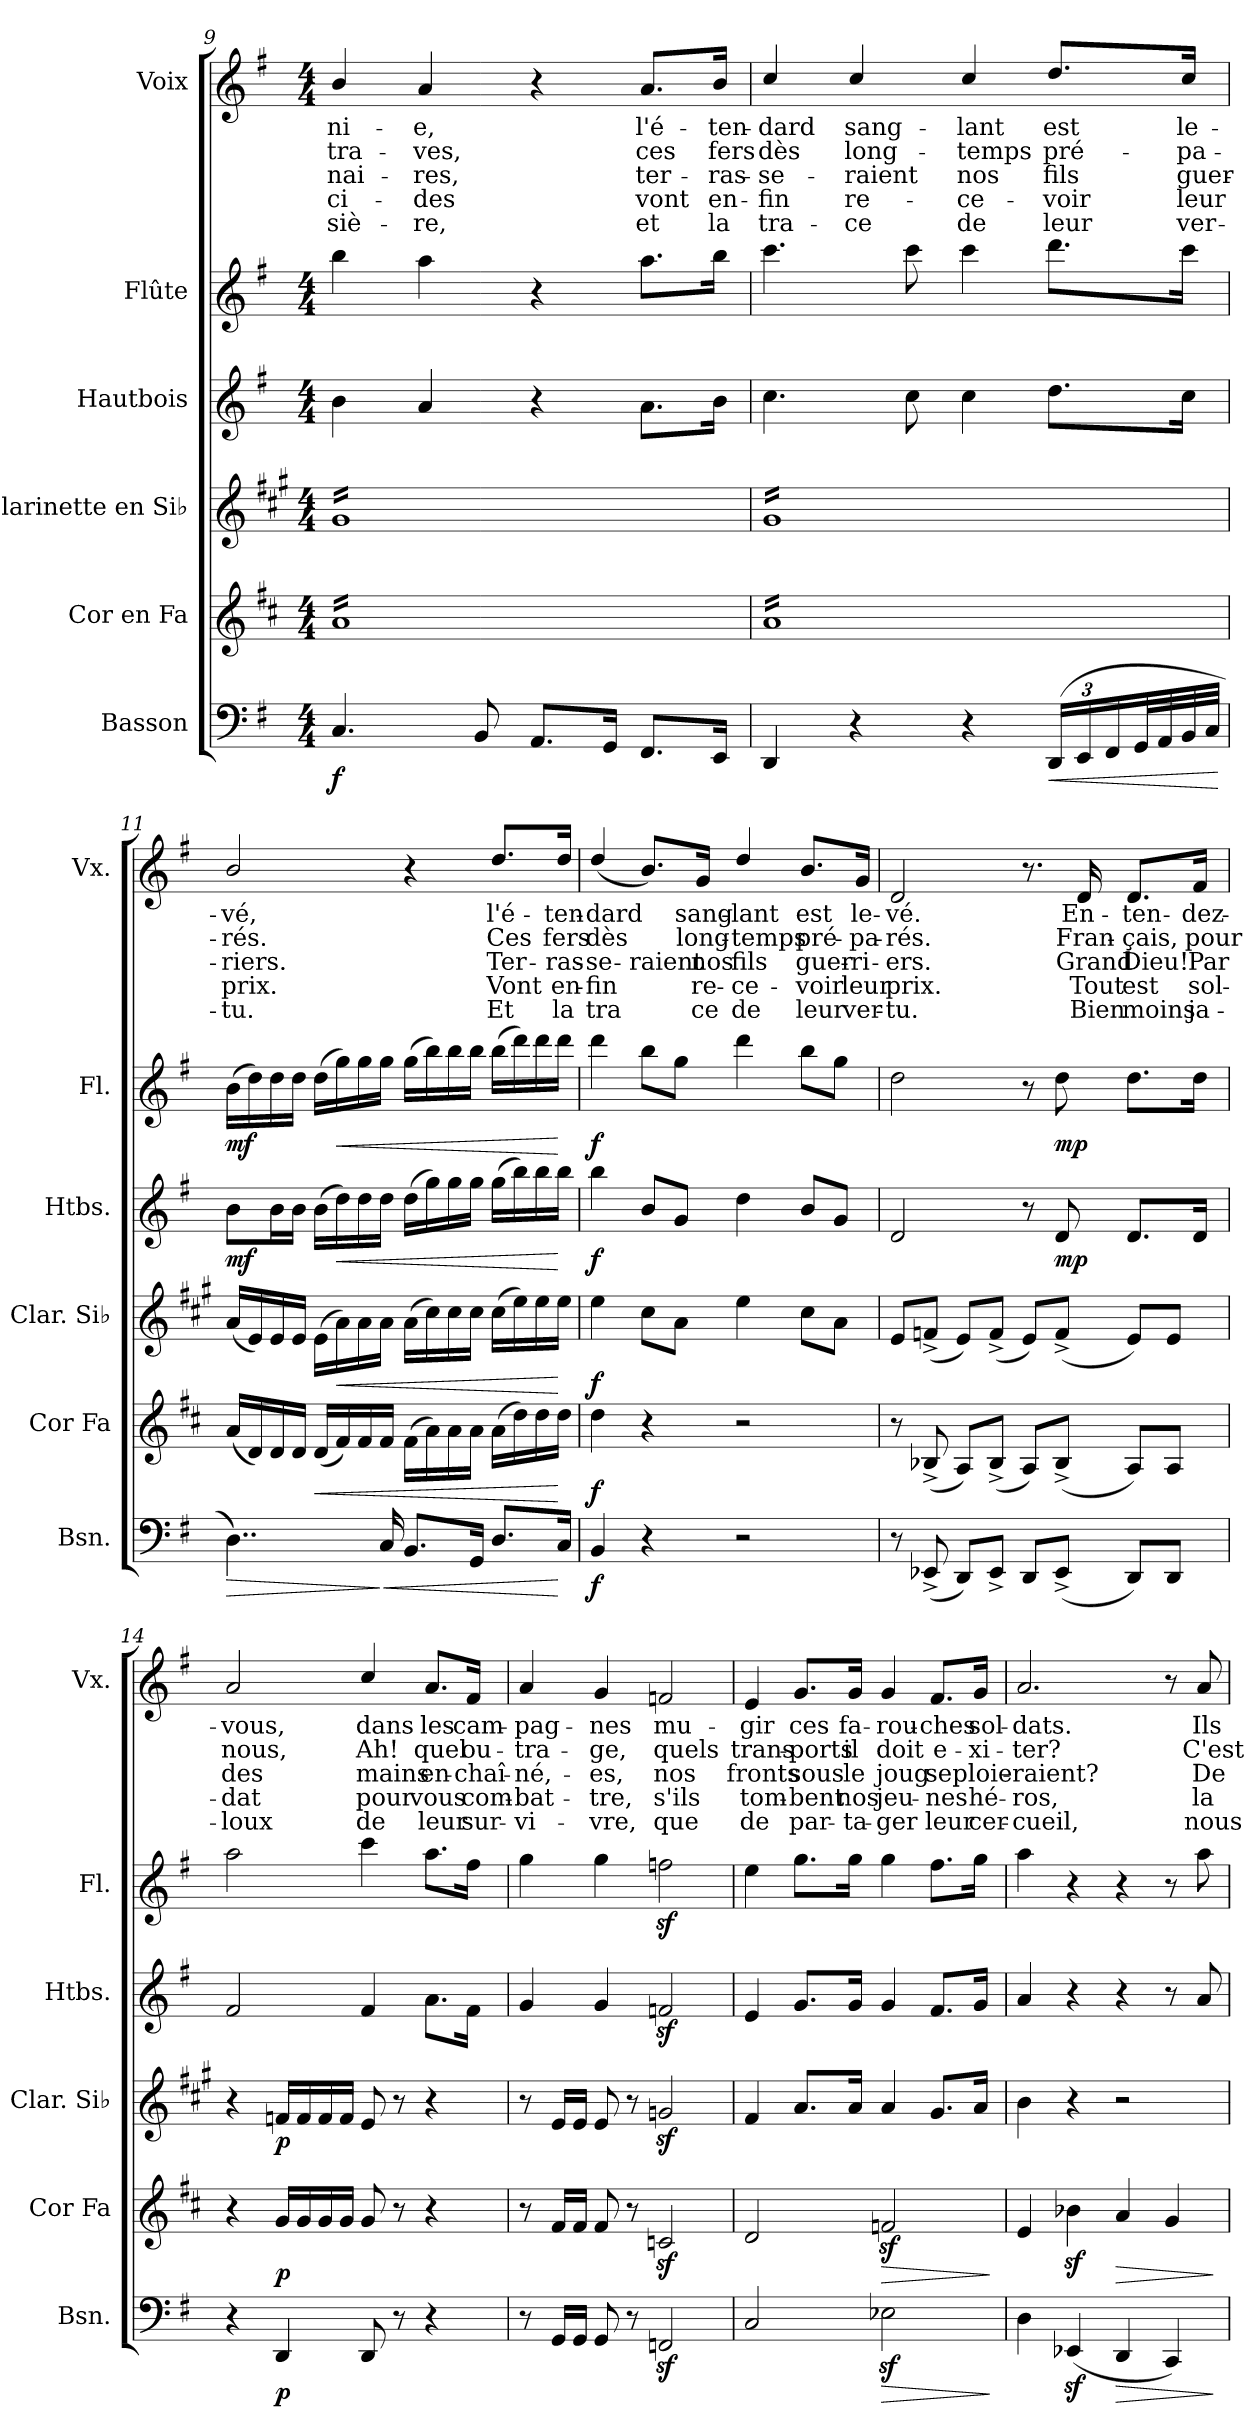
**kern	**dynam	**kern	**dynam	**kern	**dynam	**kern	**dynam	**kern	**dynam	**kern	**text	**text	**text	**text	**text
*part6	*part6	*part5	*part5	*part4	*part4	*part3	*part3	*part2	*part2	*part1	*part1	*part1	*part1	*part1	*part1
*staff6	*staff6	*staff5	*staff5	*staff4	*staff4	*staff3	*staff3	*staff2	*staff2	*staff1	*staff1	*staff1	*staff1	*staff1	*staff1
*I"Basson	*	*I"Cor en Fa	*	*I"Clarinette en Si♭	*	*I"Hautbois	*	*I"Flûte	*	*I"Voix	*	*	*	*	*
*I'Bsn.	*	*I'Cor Fa	*	*I'Clar. Si♭	*	*I'Htbs.	*	*I'Fl.	*	*I'Vx.	*	*	*	*	*
*clefF4	*	*clefG2	*	*clefG2	*	*clefG2	*	*clefG2	*	*clefG2	*	*	*	*	*
*	*	*ITrd4c7	*	*ITrd1c2	*	*	*	*	*	*	*	*	*	*	*
*k[f#]	*	*k[f#]	*	*k[f#]	*	*k[f#]	*	*k[f#]	*	*k[f#]	*	*	*	*	*
*M4/4	*	*M4/4	*	*M4/4	*	*M4/4	*	*M4/4	*	*M4/4	*	*	*	*	*
=9	=9	=9	=9	=9	=9	=9	=9	=9	=9	=9	=9	=9	=9	=9	=9
!	!LO:DY:b	!	!	!	!	!	!	!	!	!	!LO:LY:b	!LO:LY:b	!LO:LY:b	!LO:LY:b	!LO:LY:b
*	*	*tremolo	*	*	*	*	*	*	*	*	*	*	*	*	*
*	*	*	*	*tremolo	*	*	*	*	*	*	*	*	*	*	*
4.C/	f	16dLL	.	16f#LL	.	4b\	.	4bb\	.	4b/	-ni-	-tra-	-nai-	-ci-	-siè-
.	.	16d	.	16f#	.	.	.	.	.	.	.	.	.	.	.
.	.	16d	.	16f#	.	.	.	.	.	.	.	.	.	.	.
.	.	16d	.	16f#	.	.	.	.	.	.	.	.	.	.	.
!	!	!	!	!	!	!	!	!	!	!	!LO:LY:b	!LO:LY:b	!LO:LY:b	!LO:LY:b	!LO:LY:b
.	.	16d	.	16f#	.	4a/	.	4aa\	.	4a/	-e,	-ves,	-res,	-des	-re,
.	.	16d	.	16f#	.	.	.	.	.	.	.	.	.	.	.
8BB/	.	16d	.	16f#	.	.	.	.	.	.	.	.	.	.	.
.	.	16d	.	16f#	.	.	.	.	.	.	.	.	.	.	.
8.AA/L	.	16d	.	16f#	.	4r	.	4r	.	4r	.	.	.	.	.
.	.	16d	.	16f#	.	.	.	.	.	.	.	.	.	.	.
.	.	16d	.	16f#	.	.	.	.	.	.	.	.	.	.	.
16GG/Jk	.	16d	.	16f#	.	.	.	.	.	.	.	.	.	.	.
!	!	!	!	!	!	!	!	!	!	!	!LO:LY:b	!LO:LY:b	!LO:LY:b	!LO:LY:b	!LO:LY:b
8.FF#/L	.	16d	.	16f#	.	8.a\L	.	8.aa\L	.	8.a/L	l'é-	ces	ter-	vont	et
.	.	16d	.	16f#	.	.	.	.	.	.	.	.	.	.	.
.	.	16d	.	16f#	.	.	.	.	.	.	.	.	.	.	.
!	!	!	!	!	!	!	!	!	!	!	!LO:LY:b	!LO:LY:b	!LO:LY:b	!LO:LY:b	!LO:LY:b
16EE/Jk	.	16dJJ	.	16f#JJ	.	16b\Jk	.	16bb\Jk	.	16b/Jk	-ten-	fers	-ras-	en-	la
=10	=10	=10	=10	=10	=10	=10	=10	=10	=10	=10	=10	=10	=10	=10	=10
!	!	!	!	!	!	!	!	!	!	!	!LO:LY:b	!LO:LY:b	!LO:LY:b	!LO:LY:b	!LO:LY:b
4DD/	.	16dLL	.	16f#LL	.	4.cc\	.	4.ccc\	.	4cc/	-dard	dès	-se-	-fin	tra-
.	.	16d	.	16f#	.	.	.	.	.	.	.	.	.	.	.
.	.	16d	.	16f#	.	.	.	.	.	.	.	.	.	.	.
.	.	16d	.	16f#	.	.	.	.	.	.	.	.	.	.	.
!	!	!	!	!	!	!	!	!	!	!	!LO:LY:b	!LO:LY:b	!LO:LY:b	!LO:LY:b	!LO:LY:b
4r	.	16d	.	16f#	.	.	.	.	.	4cc/	sang-	long-	-raient	re-	-ce
.	.	16d	.	16f#	.	.	.	.	.	.	.	.	.	.	.
.	.	16d	.	16f#	.	8cc\	.	8ccc\	.	.	.	.	.	.	.
.	.	16d	.	16f#	.	.	.	.	.	.	.	.	.	.	.
!	!	!	!	!	!	!	!	!	!	!	!LO:LY:b	!LO:LY:b	!LO:LY:b	!LO:LY:b	!LO:LY:b
4r	.	16d	.	16f#	.	4cc\	.	4ccc\	.	4cc/	-lant	-temps	nos	-ce-	de
.	.	16d	.	16f#	.	.	.	.	.	.	.	.	.	.	.
.	.	16d	.	16f#	.	.	.	.	.	.	.	.	.	.	.
.	.	16d	.	16f#	.	.	.	.	.	.	.	.	.	.	.
*Xbrackettup	*	*	*	*	*	*	*	*	*	*	*	*	*	*	*
!	!LO:HP:b	!	!	!	!	!	!	!	!	!	!LO:LY:b	!LO:LY:b	!LO:LY:b	!LO:LY:b	!LO:LY:b
(<24DD/LL	<	16d	.	16f#	.	8.dd\L	.	8.ddd\L	.	8.dd/L	est	pré-	fils	-voir	leur
24EE/	.	.	.	.	.	.	.	.	.	.	.	.	.	.	.
.	.	16d	.	16f#	.	.	.	.	.	.	.	.	.	.	.
24FF#/	.	.	.	.	.	.	.	.	.	.	.	.	.	.	.
32GG/L	.	16d	.	16f#	.	.	.	.	.	.	.	.	.	.	.
32AA/	.	.	.	.	.	.	.	.	.	.	.	.	.	.	.
!	!	!	!	!	!	!	!	!	!	!	!LO:LY:b	!LO:LY:b	!LO:LY:b	!LO:LY:b	!LO:LY:b
32BB/	.	16dJJ	.	16f#JJ	.	16cc\Jk	.	16ccc\Jk	.	16cc/Jk	le-	-pa-	guer-	leur	ver-
*	*	*	*	*Xtremolo	*	*	*	*	*	*	*	*	*	*	*
*	*	*Xtremolo	*	*	*	*	*	*	*	*	*	*	*	*	*
32C/JJJ	.	.	.	.	.	.	.	.	.	.	.	.	.	.	.
.	[	.	.	.	.	.	.	.	.	.	.	.	.	.	.
=11	=11	=11	=11	=11	=11	=11	=11	=11	=11	=11	=11	=11	=11	=11	=11
!	!LO:HP:b	!	!	!	!	!	!LO:DY:b	!	!LO:DY:b	!	!LO:LY:b	!LO:LY:b	!LO:LY:b	!LO:LY:b	!LO:LY:b
4..D\)	>	(<16d/LL	.	(<16g/LL	.	8b\L	mf	(>16b\LL	mf	2b/	-vé,	-rés.	-riers.	prix.	-tu.
.	.	16G/)	.	16d/)	.	.	.	16dd\)	.	.	.	.	.	.	.
.	.	16G/	.	16d/	.	16b\L	.	16dd\	.	.	.	.	.	.	.
.	.	16G/JJ	.	16d/JJ	.	16b\JJ	.	16dd\JJ	.	.	.	.	.	.	.
!	!	!	!LO:HP:b	!	!	!	!	!	!	!	!	!	!	!	!
.	.	(<16G/LL	<	(>16d\LL	.	(>16b\LL	.	(>16dd\LL	.	.	.	.	.	.	.
!	!	!	!	!	!LO:HP:b	!	!LO:HP:b	!	!LO:HP:b	!	!	!	!	!	!
.	.	16B/)	.	16g\)	<	16dd\)	<	16gg\)	<	.	.	.	.	.	.
.	.	16B/	.	16g\	.	16dd\	.	16gg\	.	.	.	.	.	.	.
!	!LO:HP:n=1:b	!	!	!	!	!	!	!	!	!	!	!	!	!	!
16C/	] <	16B/JJ	.	16g\JJ	.	16dd\JJ	.	16gg\JJ	.	.	.	.	.	.	.
8.BB/L	.	(>16B\LL	.	(>16g\LL	.	(>16dd\LL	.	(>16gg\LL	.	4r	.	.	.	.	.
.	.	16d\)	.	16b\)	.	16gg\)	.	16bb\)	.	.	.	.	.	.	.
.	.	16d\	.	16b\	.	16gg\	.	16bb\	.	.	.	.	.	.	.
16GG/Jk	.	16d\JJ	.	16b\JJ	.	16gg\JJ	.	16bb\JJ	.	.	.	.	.	.	.
!	!	!	!	!	!	!	!	!	!	!	!LO:LY:b	!LO:LY:b	!LO:LY:b	!LO:LY:b	!LO:LY:b
8.D/L	.	(>16d\LL	.	(>16b\LL	.	(>16gg\LL	.	(>16bb\LL	.	8.dd/L	l'é-	Ces	Ter-	Vont	Et
.	.	16g\)	.	16dd\)	.	16bb\)	.	16ddd\)	.	.	.	.	.	.	.
.	.	16g\	.	16dd\	.	16bb\	.	16ddd\	.	.	.	.	.	.	.
!	!	!	!	!	!	!	!	!	!	!	!LO:LY:b	!LO:LY:b	!LO:LY:b	!LO:LY:b	!LO:LY:b
16C/Jk	[	16g\JJ	[	16dd\JJ	[	16bb\JJ	[	16ddd\JJ	[	16dd/Jk	-ten-	fers	-ras-	en-	la
=12	=12	=12	=12	=12	=12	=12	=12	=12	=12	=12	=12	=12	=12	=12	=12
!	!LO:DY:b	!	!LO:DY:b	!	!LO:DY:b	!	!LO:DY:b	!	!LO:DY:b	!	!LO:LY:b	!LO:LY:b	!LO:LY:b	!LO:LY:b	!LO:LY:b
4BB/	f	4g\	f	4dd\	f	4bb\	f	4ddd\	f	(<4dd/	-dard	dès	-se-	-fin	tra
!	!	!	!	!	!	!	!	!	!	!	!	!	!LO:LY:b	!	!
4r	.	4r	.	8b\L	.	8b/L	.	8bb\L	.	8.b/L)	.	.	-raient	.	.
.	.	.	.	8g\J	.	8g/J	.	8gg\J	.	.	.	.	.	.	.
!	!	!	!	!	!	!	!	!	!	!	!LO:LY:b	!LO:LY:b	!LO:LY:b	!LO:LY:b	!LO:LY:b
.	.	.	.	.	.	.	.	.	.	16g/Jk	sang-	long-	nos	re-	ce
!	!	!	!	!	!	!	!	!	!	!	!LO:LY:b	!LO:LY:b	!LO:LY:b	!LO:LY:b	!LO:LY:b
2r	.	2r	.	4dd\	.	4dd\	.	4ddd\	.	4dd/	-lant	-temps	fils	-ce-	de
!	!	!	!	!	!	!	!	!	!	!	!LO:LY:b	!LO:LY:b	!LO:LY:b	!LO:LY:b	!LO:LY:b
.	.	.	.	8b\L	.	8b/L	.	8bb\L	.	8.b/L	est	pré-	guer-	-voir	leur
.	.	.	.	8g\J	.	8g/J	.	8gg\J	.	.	.	.	.	.	.
!	!	!	!	!	!	!	!	!	!	!	!LO:LY:b	!LO:LY:b	!LO:LY:b	!LO:LY:b	!LO:LY:b
.	.	.	.	.	.	.	.	.	.	16g/Jk	le-	-pa-	-ri-	leur	ver-
!!LO:LB:g=z
=13	=13	=13	=13	=13	=13	=13	=13	=13	=13	=13	=13	=13	=13	=13	=13
!	!	!	!	!	!	!	!	!	!	!	!LO:LY:b	!LO:LY:b	!LO:LY:b	!LO:LY:b	!LO:LY:b
8r	.	8r	.	8d/L	.	2d/	.	2dd\	.	2d/	-vé.	-rés.	-ers.	prix.	-tu.
(<8EE-X^/	.	(<8E-X^/	.	(<8e-X^/J	.	.	.	.	.	.	.	.	.	.	.
8DD/L)	.	8D/L)	.	8d/L)	.	.	.	.	.	.	.	.	.	.	.
8EE-^/J	.	(<8E-^/J	.	(<8e-^/J	.	.	.	.	.	.	.	.	.	.	.
8DD/L	.	8D/L)	.	8d/L)	.	8r	.	8r	.	8.r	.	.	.	.	.
!	!	!	!	!	!	!	!LO:DY:b	!	!LO:DY:b	!	!	!	!	!	!
(<8EE-^/J	.	(<8E-^/J	.	(<8e-^/J	.	8d/	mp	8dd\	mp	.	.	.	.	.	.
!	!	!	!	!	!	!	!	!	!	!	!LO:LY:b	!LO:LY:b	!LO:LY:b	!LO:LY:b	!LO:LY:b
.	.	.	.	.	.	.	.	.	.	16d/	En-	Fran-	Grand	Tout	Bien
!	!	!	!	!	!	!	!	!	!	!	!LO:LY:b	!LO:LY:b	!LO:LY:b	!LO:LY:b	!LO:LY:b
8DD/L)	.	8D/L)	.	8d/L)	.	8.d/L	.	8.dd\L	.	8.d/L	-ten-	-çais,	Dieu!	est	moins
8DD/J	.	8D/J	.	8d/J	.	.	.	.	.	.	.	.	.	.	.
!	!	!	!	!	!	!	!	!	!	!	!LO:LY:b	!LO:LY:b	!LO:LY:b	!LO:LY:b	!LO:LY:b
.	.	.	.	.	.	16d/Jk	.	16dd\Jk	.	16f#/Jk	-dez-	pour	Par	sol-	ja-
=14	=14	=14	=14	=14	=14	=14	=14	=14	=14	=14	=14	=14	=14	=14	=14
!	!	!	!	!	!	!	!	!	!	!	!LO:LY:b	!LO:LY:b	!LO:LY:b	!LO:LY:b	!LO:LY:b
4r	.	4r	.	4r	.	2f#/	.	2aa\	.	2a/	-vous,	nous,	des	-dat	-loux
!	!LO:DY:b	!	!LO:DY:b	!	!LO:DY:b	!	!	!	!	!	!	!	!	!	!
4DD/	p	16c/LL	p	16e-X/LL	p	.	.	.	.	.	.	.	.	.	.
.	.	16c/	.	16e-/	.	.	.	.	.	.	.	.	.	.	.
.	.	16c/	.	16e-/	.	.	.	.	.	.	.	.	.	.	.
.	.	16c/JJ	.	16e-/JJ	.	.	.	.	.	.	.	.	.	.	.
!	!	!	!	!	!	!	!	!	!	!	!LO:LY:b	!LO:LY:b	!LO:LY:b	!LO:LY:b	!LO:LY:b
8DD/	.	8c/	.	8d/	.	4f#/	.	4ccc\	.	4cc/	dans	Ah!	mains	pour	de
8r	.	8r	.	8r	.	.	.	.	.	.	.	.	.	.	.
!	!	!	!	!	!	!	!	!	!	!	!LO:LY:b	!LO:LY:b	!LO:LY:b	!LO:LY:b	!LO:LY:b
4r	.	4r	.	4r	.	8.a\L	.	8.aa\L	.	8.a/L	les	quel	en-	vous	leur
!	!	!	!	!	!	!	!	!	!	!	!LO:LY:b	!LO:LY:b	!LO:LY:b	!LO:LY:b	!LO:LY:b
.	.	.	.	.	.	16f#\Jk	.	16ff#\Jk	.	16f#/Jk	cam-	ou-	-chaî-	com-	sur-
=15	=15	=15	=15	=15	=15	=15	=15	=15	=15	=15	=15	=15	=15	=15	=15
!	!	!	!	!	!	!	!	!	!	!	!LO:LY:b	!LO:LY:b	!LO:LY:b	!LO:LY:b	!LO:LY:b
8r	.	8r	.	8r	.	4g/	.	4gg\	.	4a/	-pag-	-tra-	-né,-	-bat-	-vi-
16GG/LL	.	16B/LL	.	16d/LL	.	.	.	.	.	.	.	.	.	.	.
16GG/JJ	.	16B/JJ	.	16d/JJ	.	.	.	.	.	.	.	.	.	.	.
!	!	!	!	!	!	!	!	!	!	!	!LO:LY:b	!LO:LY:b	!LO:LY:b	!LO:LY:b	!LO:LY:b
8GG/	.	8B/	.	8d/	.	4g/	.	4gg\	.	4g/	-nes	-ge,	-es,	-tre,	-vre,
8r	.	8r	.	8r	.	.	.	.	.	.	.	.	.	.	.
!	!	!	!	!	!	!	!	!	!	!	!LO:LY:b	!LO:LY:b	!LO:LY:b	!LO:LY:b	!LO:LY:b
2FFnz</	.	2Fnz</	.	2fnz</	.	2fnz</	.	2ffnz<\	.	2fn/	mu-	quels	nos	s'ils	que
=16	=16	=16	=16	=16	=16	=16	=16	=16	=16	=16	=16	=16	=16	=16	=16
!	!	!	!	!	!	!	!	!	!	!	!LO:LY:b	!LO:LY:b	!LO:LY:b	!LO:LY:b	!LO:LY:b
2C/	.	2G/	.	4e/	.	4e/	.	4ee\	.	4e/	-gir	trans-	fronts	tom-	de
!	!	!	!	!	!	!	!	!	!	!	!LO:LY:b	!LO:LY:b	!LO:LY:b	!LO:LY:b	!LO:LY:b
.	.	.	.	8.g/L	.	8.g/L	.	8.gg\L	.	8.g/L	ces	-ports	sous	-bent	par-
!	!	!	!	!	!	!	!	!	!	!	!LO:LY:b	!LO:LY:b	!LO:LY:b	!LO:LY:b	!LO:LY:b
.	.	.	.	16g/Jk	.	16g/Jk	.	16gg\Jk	.	16g/Jk	fa-	il	le	nos	-ta-
!	!LO:HP:b	!	!LO:HP:b	!	!	!	!	!	!	!	!LO:LY:b	!LO:LY:b	!LO:LY:b	!LO:LY:b	!LO:LY:b
2E-Xz<\	>	2B-Xz</	>	4g/	.	4g/	.	4gg\	.	4g/	-rou-	doit	joug	jeu-	-ger
!	!	!	!	!	!	!	!	!	!	!	!LO:LY:b	!LO:LY:b	!LO:LY:b	!LO:LY:b	!LO:LY:b
.	.	.	.	8.f#/L	.	8.f#/L	.	8.ff#\L	.	8.f#/L	-ches	e-	se	-nes	leur
!	!	!	!	!	!	!	!	!	!	!	!LO:LY:b	!LO:LY:b	!LO:LY:b	!LO:LY:b	!LO:LY:b
.	.	.	.	16g/Jk	.	16g/Jk	.	16gg\Jk	.	16g/Jk	sol-	-xi-	ploie-	hé-	cer-
.	]	.	]	.	.	.	.	.	.	.	.	.	.	.	.
=17	=17	=17	=17	=17	=17	=17	=17	=17	=17	=17	=17	=17	=17	=17	=17
!	!	!	!	!	!	!	!	!	!	!	!LO:LY:b	!LO:LY:b	!LO:LY:b	!LO:LY:b	!LO:LY:b
4D\	.	4A/	.	4a\	.	4a/	.	4aa\	.	2.a/	-dats.	-ter?	-raient?	-ros,	-cueil,
(<4EE-Xz</	.	4e-Xz<\	.	4r	.	4r	.	4r	.	.	.	.	.	.	.
!	!LO:HP:b	!	!LO:HP:b	!	!	!	!	!	!	!	!	!	!	!	!
4DD/	>	4d/	>	2r	.	4r	.	4r	.	.	.	.	.	.	.
4CC/)	.	4c/	.	.	.	8r	.	8r	.	8r	.	.	.	.	.
!	!	!	!	!	!	!	!	!	!	!	!LO:LY:b	!LO:LY:b	!LO:LY:b	!LO:LY:b	!LO:LY:b
.	.	.	.	.	.	8a/	.	8aa\	.	8a/	Ils	C'est	De	la	nous
.	]	.	]	.	.	.	.	.	.	.	.	.	.	.	.
=	=	=	=	=	=	=	=	=	=	=	=	=	=	=	=
*-	*-	*-	*-	*-	*-	*-	*-	*-	*-	*-	*-	*-	*-	*-	*-
